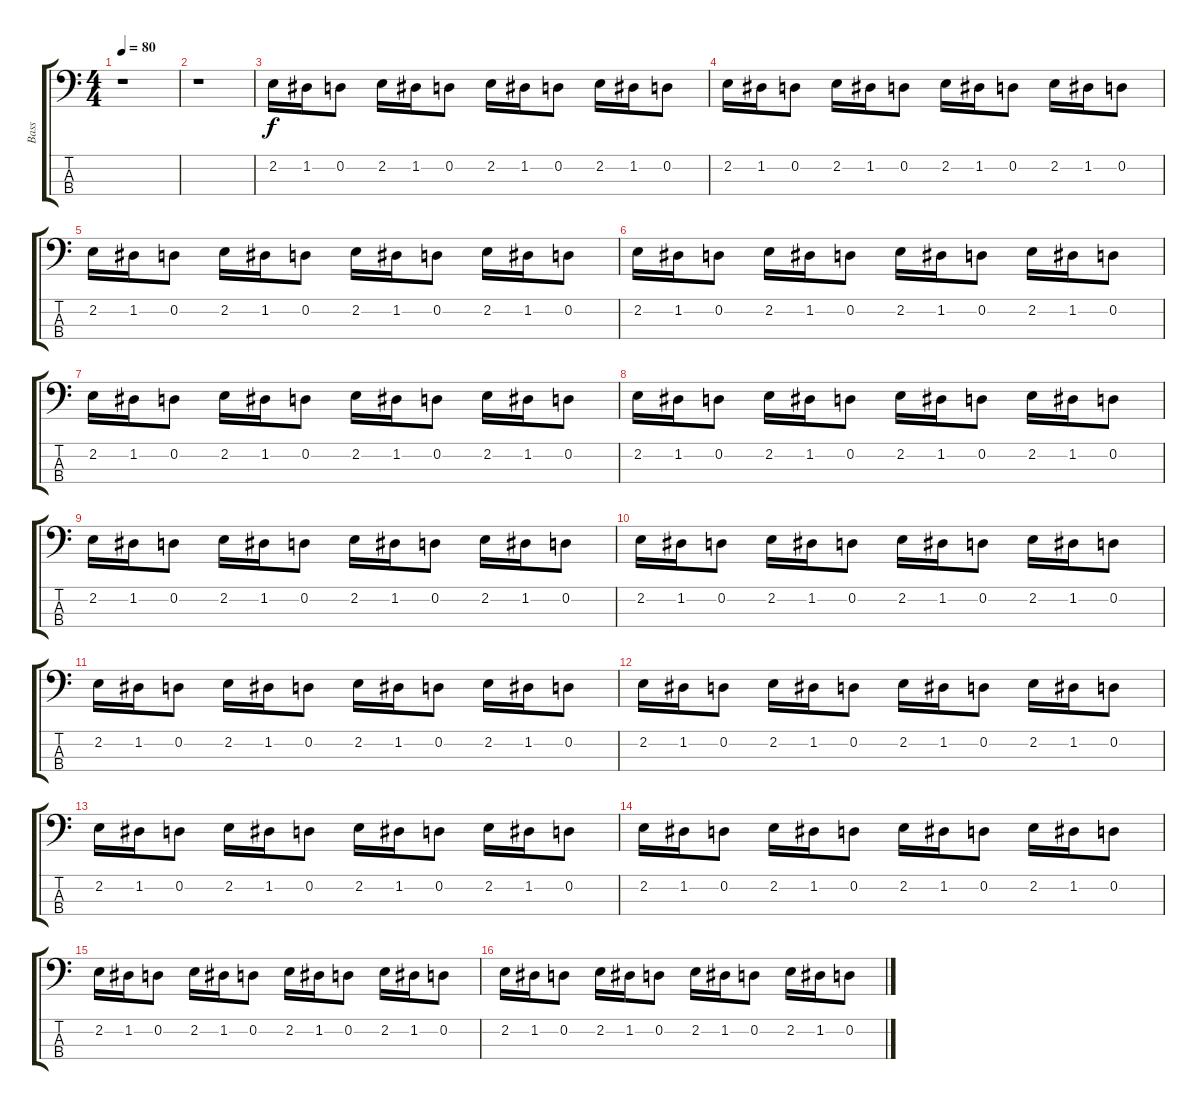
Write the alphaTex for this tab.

\track ("Bass" "Bass") {instrument electricbassfinger}
\staff {score tabs}
\tuning (G2 D2 A1 E1) {hide}
\ts (4 4)
\tempo 80
\clef f4
\ks c
r.1{dy f instrument electricbassfinger} |
r.1 |
2.2.16 1.2.16 0.2.8 2.2.16 1.2.16 0.2.8 2.2.16 1.2.16 0.2.8 2.2.16 1.2.16 0.2.8 |
2.2.16 1.2.16 0.2.8 2.2.16 1.2.16 0.2.8 2.2.16 1.2.16 0.2.8 2.2.16 1.2.16 0.2.8 |
2.2.16 1.2.16 0.2.8 2.2.16 1.2.16 0.2.8 2.2.16 1.2.16 0.2.8 2.2.16 1.2.16 0.2.8 |
2.2.16 1.2.16 0.2.8 2.2.16 1.2.16 0.2.8 2.2.16 1.2.16 0.2.8 2.2.16 1.2.16 0.2.8 |
2.2.16 1.2.16 0.2.8 2.2.16 1.2.16 0.2.8 2.2.16 1.2.16 0.2.8 2.2.16 1.2.16 0.2.8 |
2.2.16 1.2.16 0.2.8 2.2.16 1.2.16 0.2.8 2.2.16 1.2.16 0.2.8 2.2.16 1.2.16 0.2.8 |
2.2.16 1.2.16 0.2.8 2.2.16 1.2.16 0.2.8 2.2.16 1.2.16 0.2.8 2.2.16 1.2.16 0.2.8 |
2.2.16 1.2.16 0.2.8 2.2.16 1.2.16 0.2.8 2.2.16 1.2.16 0.2.8 2.2.16 1.2.16 0.2.8 |
2.2.16 1.2.16 0.2.8 2.2.16 1.2.16 0.2.8 2.2.16 1.2.16 0.2.8 2.2.16 1.2.16 0.2.8 |
2.2.16 1.2.16 0.2.8 2.2.16 1.2.16 0.2.8 2.2.16 1.2.16 0.2.8 2.2.16 1.2.16 0.2.8 |
2.2.16 1.2.16 0.2.8 2.2.16 1.2.16 0.2.8 2.2.16 1.2.16 0.2.8 2.2.16 1.2.16 0.2.8 |
2.2.16 1.2.16 0.2.8 2.2.16 1.2.16 0.2.8 2.2.16 1.2.16 0.2.8 2.2.16 1.2.16 0.2.8 |
2.2.16 1.2.16 0.2.8 2.2.16 1.2.16 0.2.8 2.2.16 1.2.16 0.2.8 2.2.16 1.2.16 0.2.8 |
2.2.16 1.2.16 0.2.8 2.2.16 1.2.16 0.2.8 2.2.16 1.2.16 0.2.8 2.2.16 1.2.16 0.2.8
